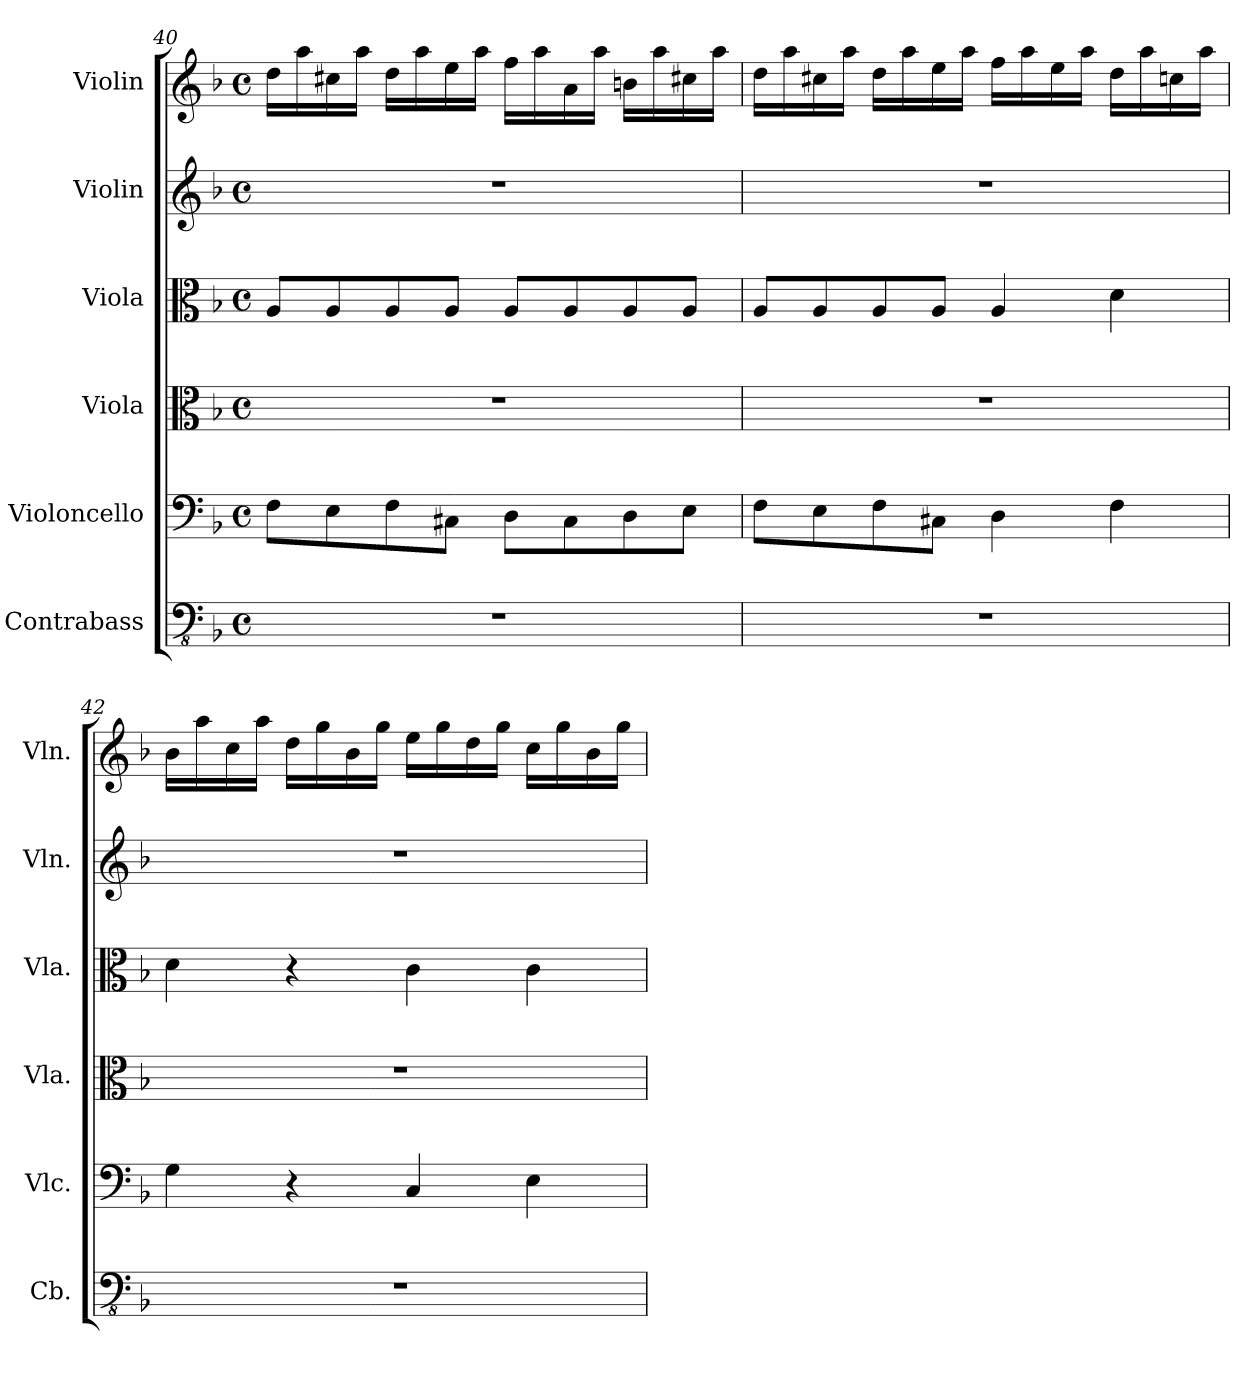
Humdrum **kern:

**kern	**kern	**kern	**kern	**kern	**kern
*part6	*part5	*part4	*part3	*part2	*part1
*staff6	*staff5	*staff4	*staff3	*staff2	*staff1
*I"Contrabass	*I"Violoncello	*I"Viola	*I"Viola	*I"Violin	*I"Violin
*I'Cb.	*I'Vlc.	*I'Vla.	*I'Vla.	*I'Vln.	*I'Vln.
*clefFv4	*clefF4	*clefC3	*clefC3	*clefG2	*clefG2
*ITrd7c12	*	*	*	*	*
*k[b-]	*k[b-]	*k[b-]	*k[b-]	*k[b-]	*k[b-]
*M4/4	*M4/4	*M4/4	*M4/4	*M4/4	*M4/4
*met(c)	*met(c)	*met(c)	*met(c)	*met(c)	*met(c)
=40	=40	=40	=40	=40	=40
1r	8F\L	1r	8A/L	1r	16dd\LL
.	.	.	.	.	16aa\
.	8E\	.	8A/	.	16cc#X\
.	.	.	.	.	16aa\JJ
.	8F\	.	8A/	.	16dd\LL
.	.	.	.	.	16aa\
.	8C#X\J	.	8A/J	.	16ee\
.	.	.	.	.	16aa\JJ
.	8D\L	.	8A/L	.	16ff\LL
.	.	.	.	.	16aa\
.	8C#\	.	8A/	.	16a\
.	.	.	.	.	16aa\JJ
.	8D\	.	8A/	.	16bn\LL
.	.	.	.	.	16aa\
.	8E\J	.	8A/J	.	16cc#X\
.	.	.	.	.	16aa\JJ
!!LO:LB:g=z
=41	=41	=41	=41	=41	=41
1r	8F\L	1r	8A/L	1r	16dd\LL
.	.	.	.	.	16aa\
.	8E\	.	8A/	.	16cc#X\
.	.	.	.	.	16aa\JJ
.	8F\	.	8A/	.	16dd\LL
.	.	.	.	.	16aa\
.	8C#X\J	.	8A/J	.	16ee\
.	.	.	.	.	16aa\JJ
.	4D\	.	4A/	.	16ff\LL
.	.	.	.	.	16aa\
.	.	.	.	.	16ee\
.	.	.	.	.	16aa\JJ
.	4F\	.	4d\	.	16dd\LL
.	.	.	.	.	16aa\
.	.	.	.	.	16ccn\
.	.	.	.	.	16aa\JJ
=42	=42	=42	=42	=42	=42
1r	4G\	1r	4d\	1r	16b-\LL
.	.	.	.	.	16aa\
.	.	.	.	.	16cc\
.	.	.	.	.	16aa\JJ
.	4r	.	4r	.	16dd\LL
.	.	.	.	.	16gg\
.	.	.	.	.	16b-\
.	.	.	.	.	16gg\JJ
.	4C/	.	4c\	.	16ee\LL
.	.	.	.	.	16gg\
.	.	.	.	.	16dd\
.	.	.	.	.	16gg\JJ
.	4E\	.	4c\	.	16cc\LL
.	.	.	.	.	16gg\
.	.	.	.	.	16b-\
.	.	.	.	.	16gg\JJ
=	=	=	=	=	=
*-	*-	*-	*-	*-	*-
